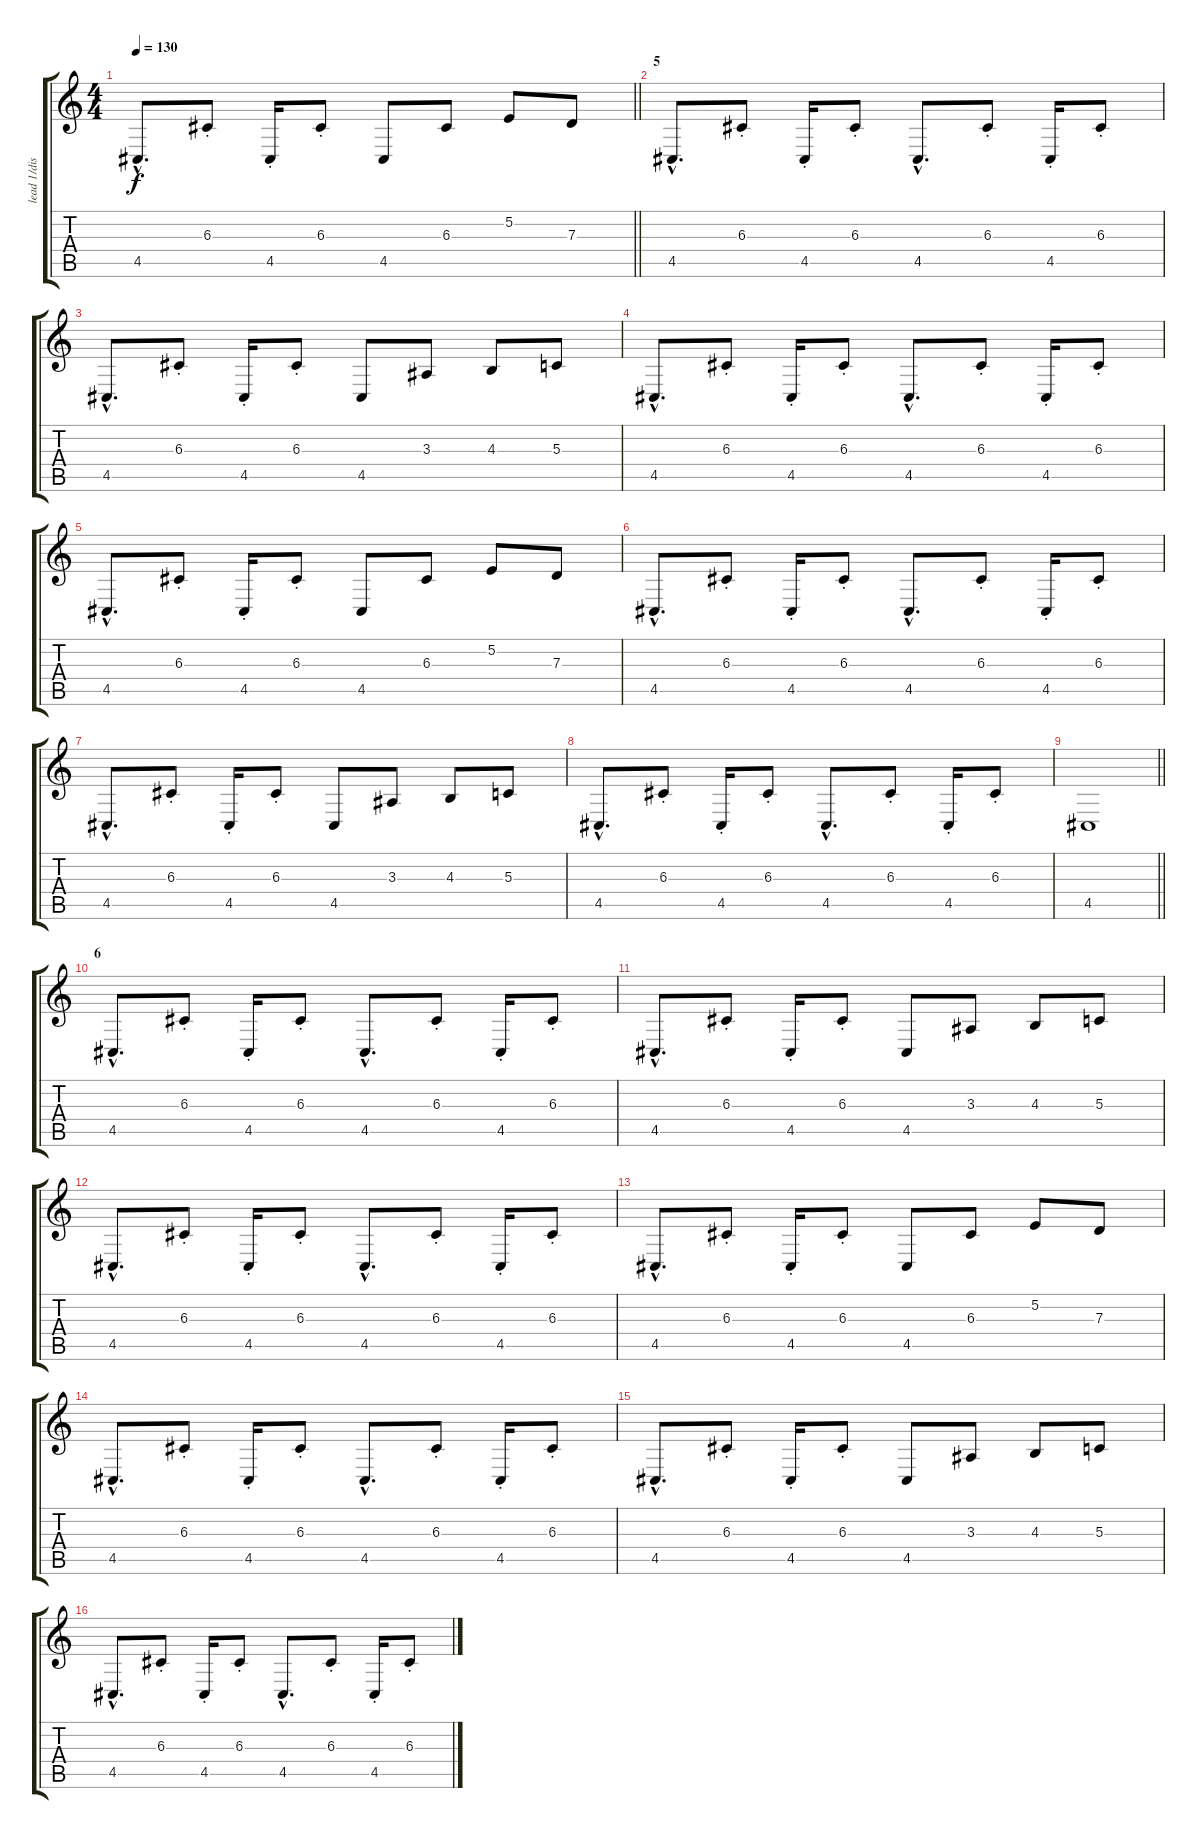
\track ("lead 1/distortion guitar" "lead 1/dis") {instrument lead5charang}
\staff {score tabs}
\tuning (E4 B3 G3 D3 A2 E2) {hide}
\ts (4 4)
\tempo 130
\clef g2
\barLineRight lightlight
\ks c
4.5{hac}.8{d dy f} 6.3{st}.8 4.5{st}.16 6.3{st}.8 4.5.8 6.3.8 5.2.8 7.3.8 |
\section ("" "5")
4.5{hac}.8{d} 6.3{st}.8 4.5{st}.16 6.3{st}.8 4.5{hac}.8{d} 6.3{st}.8 4.5{st}.16 6.3{st}.8 |
4.5{hac}.8{d} 6.3{st}.8 4.5{st}.16 6.3{st}.8 4.5.8 3.3.8 4.3.8 5.3.8 |
4.5{hac}.8{d} 6.3{st}.8 4.5{st}.16 6.3{st}.8 4.5{hac}.8{d} 6.3{st}.8 4.5{st}.16 6.3{st}.8 |
4.5{hac}.8{d} 6.3{st}.8 4.5{st}.16 6.3{st}.8 4.5.8 6.3.8 5.2.8 7.3.8 |
4.5{hac}.8{d} 6.3{st}.8 4.5{st}.16 6.3{st}.8 4.5{hac}.8{d} 6.3{st}.8 4.5{st}.16 6.3{st}.8 |
4.5{hac}.8{d} 6.3{st}.8 4.5{st}.16 6.3{st}.8 4.5.8 3.3.8 4.3.8 5.3.8 |
4.5{hac}.8{d} 6.3{st}.8 4.5{st}.16 6.3{st}.8 4.5{hac}.8{d} 6.3{st}.8 4.5{st}.16 6.3{st}.8 |
\barLineRight lightlight
4.5.1 |
\section ("" "6")
4.5{hac}.8{d} 6.3{st}.8 4.5{st}.16 6.3{st}.8 4.5{hac}.8{d} 6.3{st}.8 4.5{st}.16 6.3{st}.8 |
4.5{hac}.8{d} 6.3{st}.8 4.5{st}.16 6.3{st}.8 4.5.8 3.3.8 4.3.8 5.3.8 |
4.5{hac}.8{d} 6.3{st}.8 4.5{st}.16 6.3{st}.8 4.5{hac}.8{d} 6.3{st}.8 4.5{st}.16 6.3{st}.8 |
4.5{hac}.8{d} 6.3{st}.8 4.5{st}.16 6.3{st}.8 4.5.8 6.3.8 5.2.8 7.3.8 |
4.5{hac}.8{d} 6.3{st}.8 4.5{st}.16 6.3{st}.8 4.5{hac}.8{d} 6.3{st}.8 4.5{st}.16 6.3{st}.8 |
4.5{hac}.8{d} 6.3{st}.8 4.5{st}.16 6.3{st}.8 4.5.8 3.3.8 4.3.8 5.3.8 |
4.5{hac}.8{d} 6.3{st}.8 4.5{st}.16 6.3{st}.8 4.5{hac}.8{d} 6.3{st}.8 4.5{st}.16 6.3{st}.8
